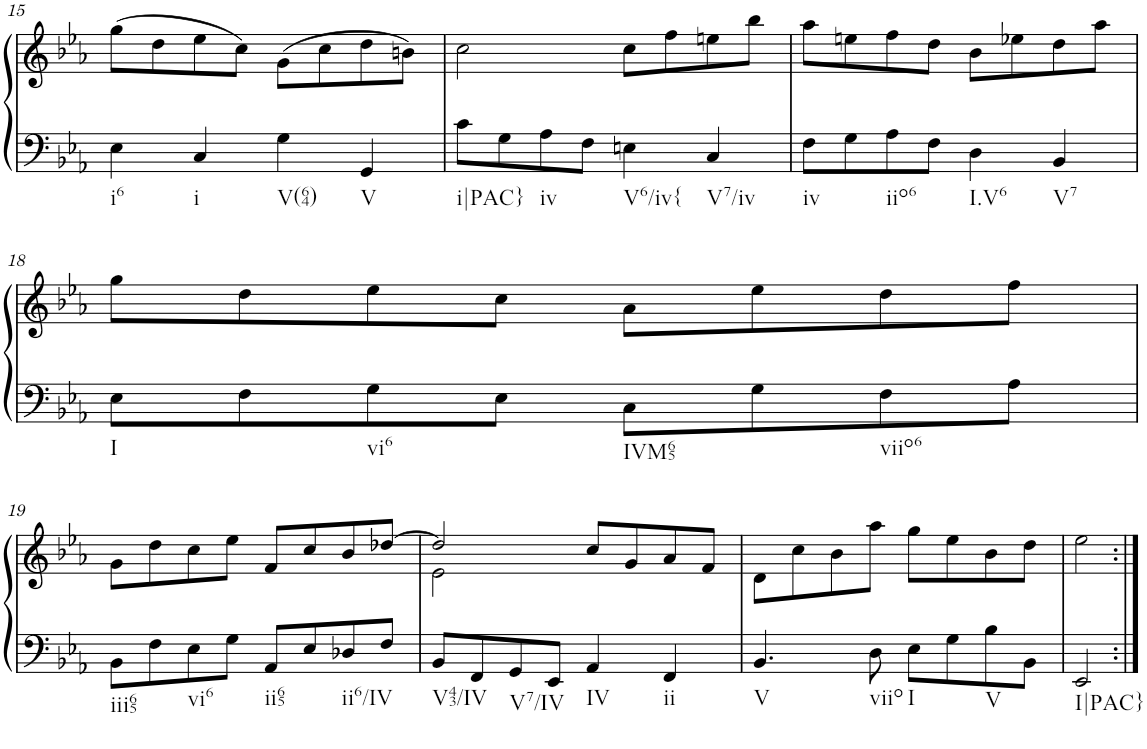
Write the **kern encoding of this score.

**kern	**kern
*part1	*part1
*staff2	*staff1
*I"Klavier linke Hand	*
!!LO:PB:g=z
*clefF4	*clefG2
*k[b-e-a-]	*k[b-e-a-]
*M2/2	*M2/2
=15	=15
!LO:TX:b:t=i6	!
4E-\	(8gg\L
.	8dd\
!LO:TX:b:t=i	!
4C/	8ee-\
.	8cc\J)
!LO:TX:b:t=V(64)	!
4G\	(8g\L
.	8cc\
!LO:TX:b:t=V	!
4GG/	8dd\
.	8bn\J)
=16	=16
!LO:TX:b:t=i|PAC}	!
8c\L	2cc\
8G\	.
!LO:TX:b:t=iv	!
8A-\	.
8F\J	.
!LO:TX:b:t=V6/iv{	!
4En\	8cc\L
.	8ff\
!LO:TX:b:t=V7/iv	!
4C/	8een\
.	8bb-\J
=17	=17
!LO:TX:b:t=iv	!
8F\L	8aa-\L
8G\	8een\
!LO:TX:b:t=iio6	!
8A-\	8ff\
8F\J	8dd\J
!LO:TX:b:t=I.V6	!
4D\	8b-\L
.	8ee-X\
!LO:TX:b:t=V7	!
4BB-/	8dd\
.	8aa-\J
!!LO:LB:g=z
=18	=18
!LO:TX:b:t=I	!
8E-\L	8gg\L
8F\	8dd\
!LO:TX:b:t=vi6	!
8G\	8ee-\
8E-\J	8cc\J
!LO:TX:b:t=IVM65	!
8C\L	8a-\L
8G\	8ee-\
!LO:TX:b:t=viio6	!
8F\	8dd\
8A-\J	8ff\J
!!LO:LB:g=z
=19	=19
!LO:TX:b:t=iii65	!
8BB-\L	8g\L
8F\	8dd\
!LO:TX:b:t=vi6	!
8E-\	8cc\
8G\J	8ee-\J
!LO:TX:b:t=ii65	!
8AA-/L	8f/L
8E-/	8cc/
!LO:TX:b:t=ii6/IV	!
8D-X/	8b-/
8F/J	[8dd-X/J
=20	=20
*	*^
!LO:TX:b:t=V43/IV	!	!
8BB-/L	2dd-/]	2e-\
8FF/	.	.
!LO:TX:b:t=V7/IV	!	!
8GG/	.	.
8EE-/J	.	.
!LO:TX:b:t=IV	!	!
4AA-/	8cc/L	2ryy
.	8g/	.
!LO:TX:b:t=ii	!	!
4FF/	8a-/	.
.	8f/J	.
*	*v	*v
=21	=21
!LO:TX:b:t=V	!
4.BB-/	8d\L
.	8cc\
.	8b-\
!LO:TX:b:t=viio	!
8D\	8aa-\J
!LO:TX:b:t=I	!
8E-\L	8gg\L
8G\	8ee-\
!LO:TX:b:t=V	!
8B-\	8b-\
8BB-\J	8dd\J
=22	=22
!LO:TX:b:t=I|PAC}	!
2EE-/	2ee-\
=:|!	=:|!
*-	*-
